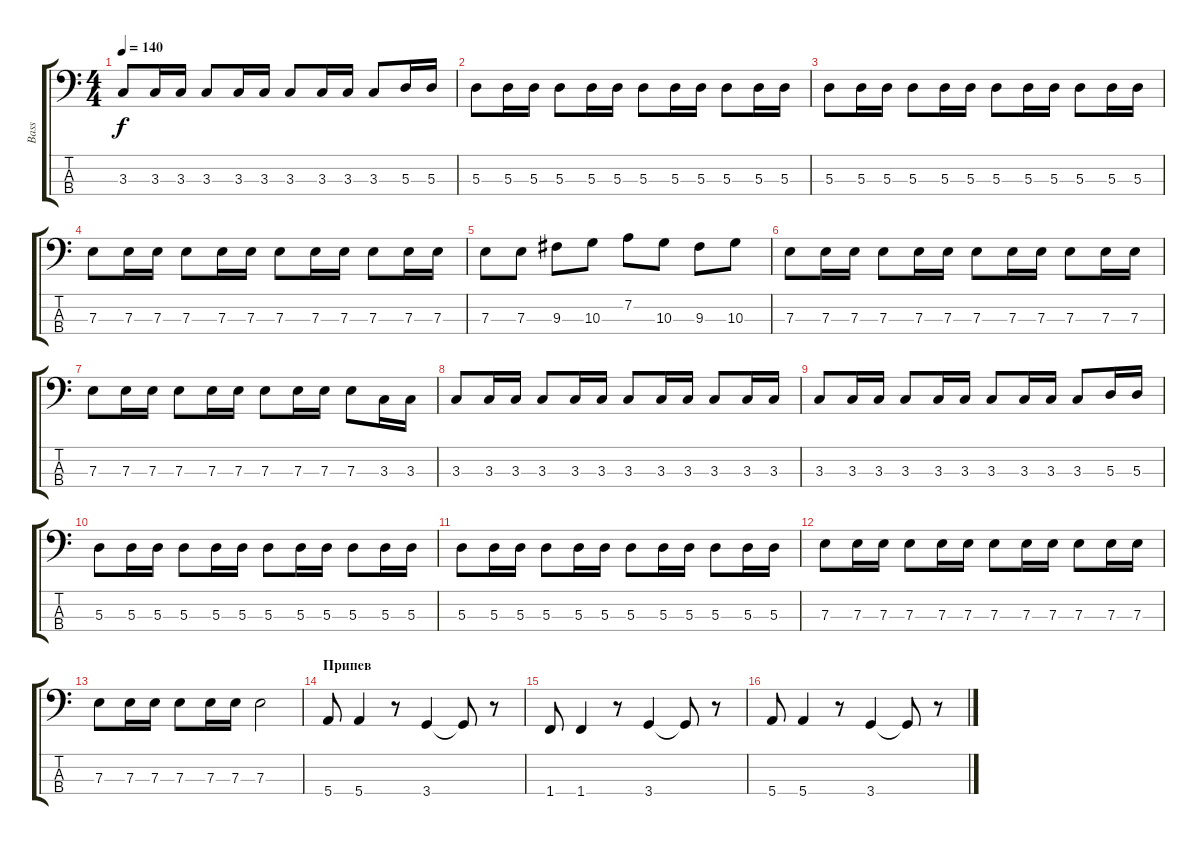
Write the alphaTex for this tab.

\track ("Bass" "Bass") {instrument electricbasspick}
\staff {score tabs}
\tuning (G2 D2 A1 E1) {hide}
\ts (4 4)
\tempo 140
\clef f4
\ks c
3.3.8{dy f} 3.3.16 3.3.16 3.3.8 3.3.16 3.3.16 3.3.8 3.3.16 3.3.16 3.3.8 5.3.16 5.3.16 |
5.3.8 5.3.16 5.3.16 5.3.8 5.3.16 5.3.16 5.3.8 5.3.16 5.3.16 5.3.8 5.3.16 5.3.16 |
5.3.8 5.3.16 5.3.16 5.3.8 5.3.16 5.3.16 5.3.8 5.3.16 5.3.16 5.3.8 5.3.16 5.3.16 |
7.3.8 7.3.16 7.3.16 7.3.8 7.3.16 7.3.16 7.3.8 7.3.16 7.3.16 7.3.8 7.3.16 7.3.16 |
7.3.8 7.3.8 9.3.8 10.3.8 7.2.8 10.3.8 9.3.8 10.3.8 |
7.3.8 7.3.16 7.3.16 7.3.8 7.3.16 7.3.16 7.3.8 7.3.16 7.3.16 7.3.8 7.3.16 7.3.16 |
7.3.8 7.3.16 7.3.16 7.3.8 7.3.16 7.3.16 7.3.8 7.3.16 7.3.16 7.3.8 3.3.16 3.3.16 |
3.3.8 3.3.16 3.3.16 3.3.8 3.3.16 3.3.16 3.3.8 3.3.16 3.3.16 3.3.8 3.3.16 3.3.16 |
3.3.8 3.3.16 3.3.16 3.3.8 3.3.16 3.3.16 3.3.8 3.3.16 3.3.16 3.3.8 5.3.16 5.3.16 |
5.3.8 5.3.16 5.3.16 5.3.8 5.3.16 5.3.16 5.3.8 5.3.16 5.3.16 5.3.8 5.3.16 5.3.16 |
5.3.8 5.3.16 5.3.16 5.3.8 5.3.16 5.3.16 5.3.8 5.3.16 5.3.16 5.3.8 5.3.16 5.3.16 |
7.3.8 7.3.16 7.3.16 7.3.8 7.3.16 7.3.16 7.3.8 7.3.16 7.3.16 7.3.8 7.3.16 7.3.16 |
7.3.8 7.3.16 7.3.16 7.3.8 7.3.16 7.3.16 7.3.2 |
\section ("" "Припев")
5.4.8 5.4.4 r.8 3.4.4 3.4{t}.8 r.8 |
1.4.8 1.4.4 r.8 3.4.4 3.4{t}.8 r.8 |
5.4.8 5.4.4 r.8 3.4.4 3.4{t}.8 r.8
